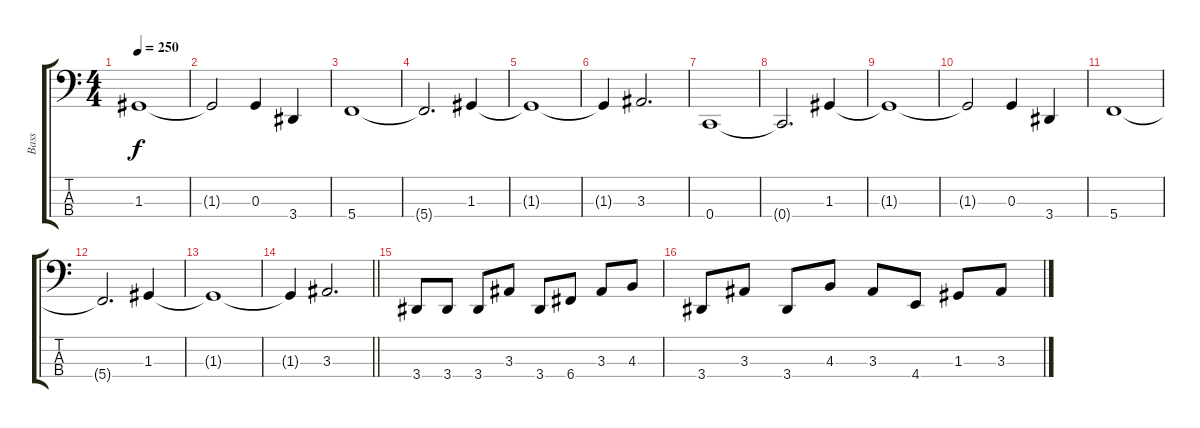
\track ("Bass" "Bass") {instrument electricbassfinger}
\staff {score tabs}
\tuning (F2 C2 G1 C1) {hide}
\ts (4 4)
\tempo 250
\clef f4
\ks c
1.3{t}.1{dy f} |
1.3{t}.2 0.3.4 3.4.4 |
5.4.1 |
5.4{t}.2{d} 1.3.4 |
1.3{t}.1 |
1.3{t}.4 3.3.2{d} |
0.4.1 |
0.4{t}.2{d} 1.3.4 |
1.3{t}.1 |
1.3{t}.2 0.3.4 3.4.4 |
5.4.1 |
5.4{t}.2{d} 1.3.4 |
1.3{t}.1 |
\barLineRight lightlight
1.3{t}.4 3.3.2{d} |
3.4.8 3.4.8 3.4.8 3.3.8 3.4.8 6.4.8 3.3.8 4.3.8 |
3.4.8 3.3.8 3.4.8 4.3.8 3.3.8 4.4.8 1.3.8 3.3.8
